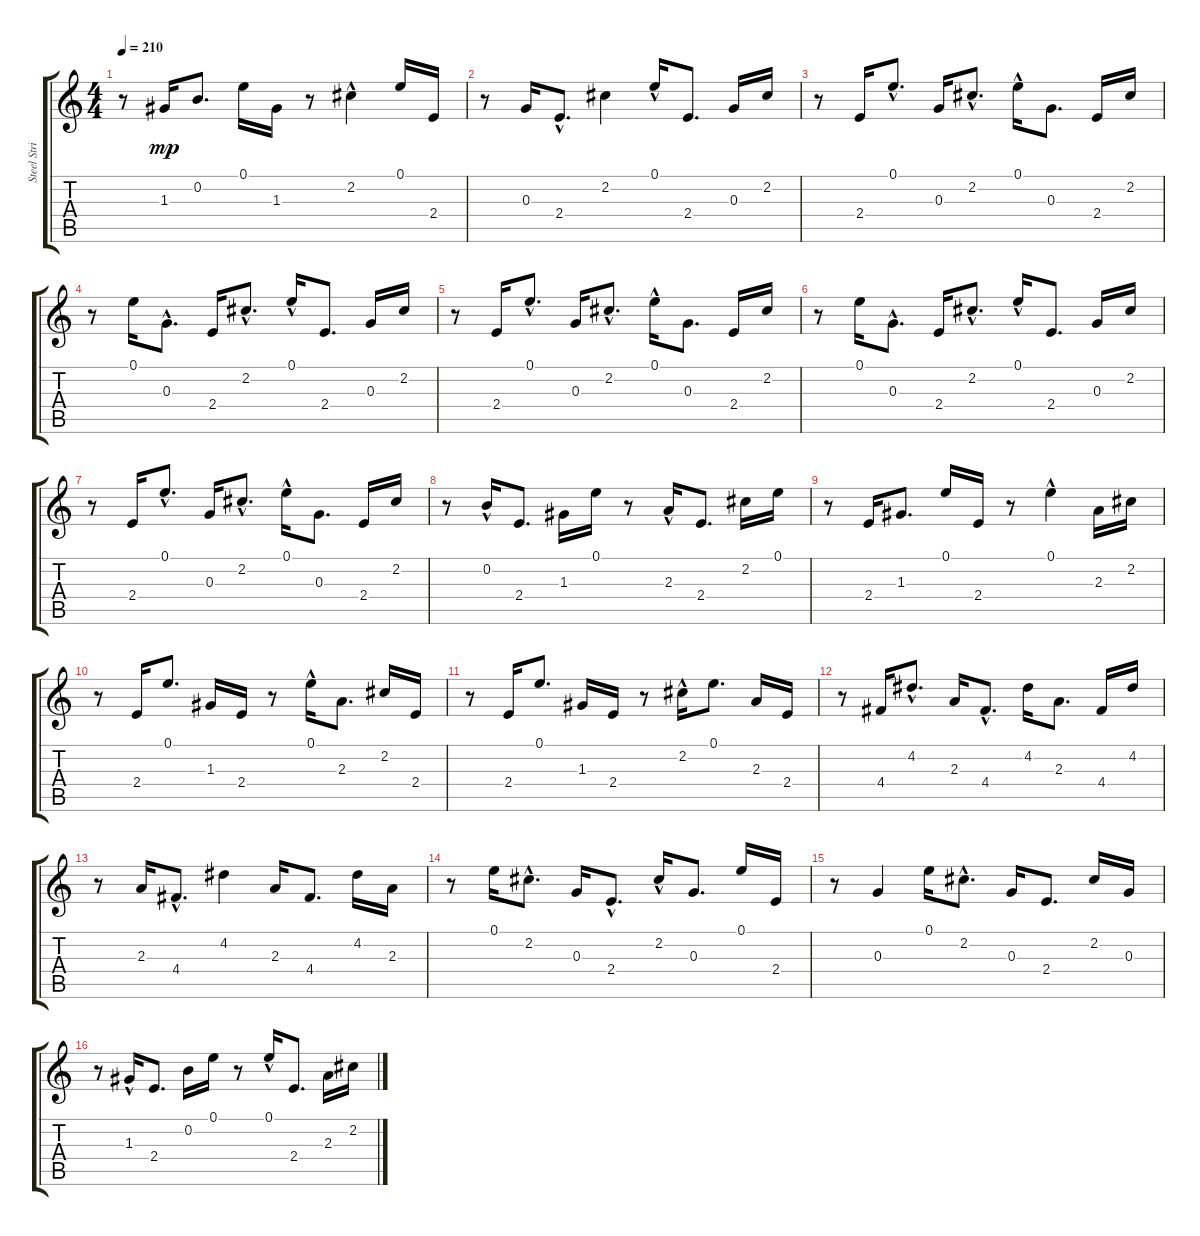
\track ("Steel String" "Steel Stri") {instrument acousticguitarsteel}
\staff {score tabs}
\tuning (E4 B3 G3 D3 A2 E2) {hide}
\ts (4 4)
\tempo 210
\clef g2
\ks c
r.8{dy mp} 1.3.16 0.2.8{d} 0.1.16 1.3.16 r.8 2.2{hac}.4 0.1.16 2.4.16 |
r.8 0.3.16 2.4{hac}.8{d} 2.2.4 0.1{hac}.16 2.4.8{d} 0.3.16 2.2.16 |
r.8 2.4.16 0.1{hac}.8{d} 0.3.16 2.2{hac}.8{d} 0.1{hac}.16 0.3.8{d} 2.4.16 2.2.16 |
r.8 0.1.16 0.3{hac}.8{d} 2.4.16 2.2{hac}.8{d} 0.1{hac}.16 2.4.8{d} 0.3.16 2.2.16 |
r.8 2.4.16 0.1{hac}.8{d} 0.3.16 2.2{hac}.8{d} 0.1{hac}.16 0.3.8{d} 2.4.16 2.2.16 |
r.8 0.1.16 0.3{hac}.8{d} 2.4.16 2.2{hac}.8{d} 0.1{hac}.16 2.4.8{d} 0.3.16 2.2.16 |
r.8 2.4.16 0.1{hac}.8{d} 0.3.16 2.2{hac}.8{d} 0.1{hac}.16 0.3.8{d} 2.4.16 2.2.16 |
r.8 0.2{hac}.16 2.4.8{d} 1.3.16 0.1.16 r.8 2.3{hac}.16 2.4.8{d} 2.2.16 0.1.16 |
r.8 2.4.16 1.3.8{d} 0.1.16 2.4.16 r.8 0.1{hac}.4 2.3.16 2.2.16 |
r.8 2.4.16 0.1.8{d} 1.3.16 2.4.16 r.8 0.1{hac}.16 2.3.8{d} 2.2.16 2.4.16 |
r.8 2.4.16 0.1.8{d} 1.3.16 2.4.16 r.8 2.2{hac}.16 0.1.8{d} 2.3.16 2.4.16 |
r.8 4.4.16 4.2{hac}.8{d} 2.3.16 4.4{hac}.8{d} 4.2.16 2.3.8{d} 4.4.16 4.2.16 |
r.8 2.3.16 4.4{hac}.8{d} 4.2.4 2.3.16 4.4.8{d} 4.2.16 2.3.16 |
r.8 0.1.16 2.2{hac}.8{d} 0.3.16 2.4{hac}.8{d} 2.2{hac}.16 0.3.8{d} 0.1.16 2.4.16 |
r.8 0.3.4 0.1.16 2.2{hac}.8{d} 0.3.16 2.4.8{d} 2.2.16 0.3.16 |
r.8 1.3{hac}.16 2.4.8{d} 0.2.16 0.1.16 r.8 0.1{hac}.16 2.4.8{d} 2.3.16 2.2.16
